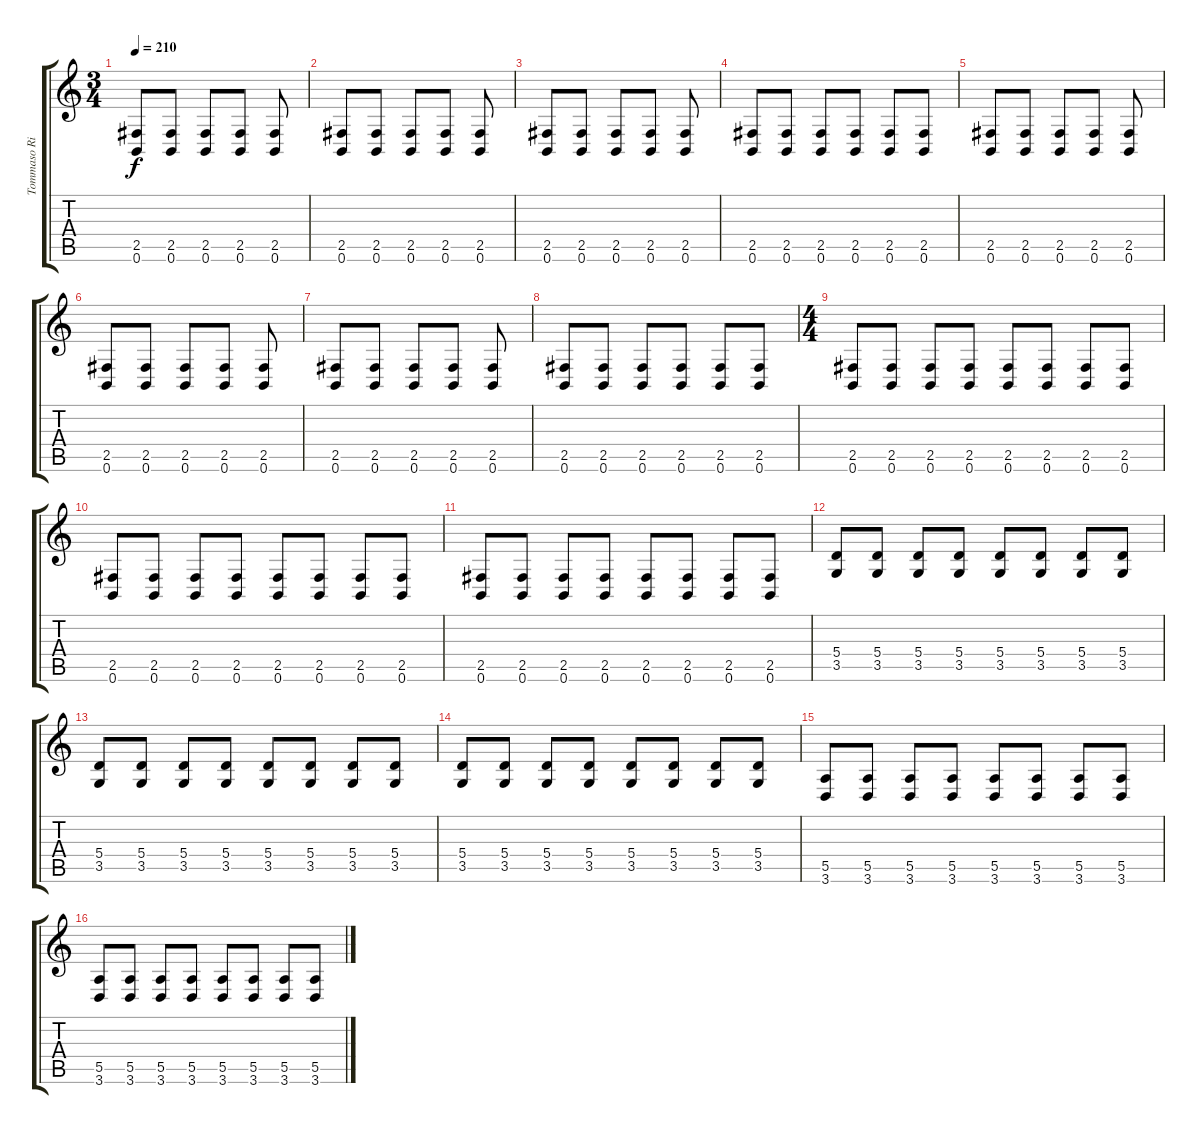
\track ("Tommaso Riccardi" "Tommaso Ri") {instrument overdrivenguitar}
\staff {score tabs}
\tuning (B3 Gb3 D3 A2 E2 B1) {hide}
\ts (3 4)
\tempo 210
\clef g2
\ks c
(2.5 0.6).8{dy f} (2.5 0.6).8 (2.5 0.6).8 (2.5 0.6).8 (2.5 0.6).8 |
(2.5 0.6).8 (2.5 0.6).8 (2.5 0.6).8 (2.5 0.6).8 (2.5 0.6).8 |
(2.5 0.6).8 (2.5 0.6).8 (2.5 0.6).8 (2.5 0.6).8 (2.5 0.6).8 |
(2.5 0.6).8 (2.5 0.6).8 (2.5 0.6).8 (2.5 0.6).8 (2.5 0.6).8 (2.5 0.6).8 |
(2.5 0.6).8 (2.5 0.6).8 (2.5 0.6).8 (2.5 0.6).8 (2.5 0.6).8 |
(2.5 0.6).8 (2.5 0.6).8 (2.5 0.6).8 (2.5 0.6).8 (2.5 0.6).8 |
(2.5 0.6).8 (2.5 0.6).8 (2.5 0.6).8 (2.5 0.6).8 (2.5 0.6).8 |
(2.5 0.6).8 (2.5 0.6).8 (2.5 0.6).8 (2.5 0.6).8 (2.5 0.6).8 (2.5 0.6).8 |
\ts (4 4)
(2.5 0.6).8{volume 11} (2.5 0.6).8 (2.5 0.6).8 (2.5 0.6).8 (2.5 0.6).8 (2.5 0.6).8 (2.5 0.6).8 (2.5 0.6).8 |
(2.5 0.6).8 (2.5 0.6).8 (2.5 0.6).8 (2.5 0.6).8 (2.5 0.6).8 (2.5 0.6).8 (2.5 0.6).8 (2.5 0.6).8 |
(2.5 0.6).8 (2.5 0.6).8 (2.5 0.6).8 (2.5 0.6).8 (2.5 0.6).8 (2.5 0.6).8 (2.5 0.6).8 (2.5 0.6).8 |
(5.4 3.5).8 (5.4 3.5).8 (5.4 3.5).8 (5.4 3.5).8 (5.4 3.5).8 (5.4 3.5).8 (5.4 3.5).8 (5.4 3.5).8 |
(5.4 3.5).8 (5.4 3.5).8 (5.4 3.5).8 (5.4 3.5).8 (5.4 3.5).8 (5.4 3.5).8 (5.4 3.5).8 (5.4 3.5).8 |
(5.4 3.5).8 (5.4 3.5).8 (5.4 3.5).8 (5.4 3.5).8 (5.4 3.5).8 (5.4 3.5).8 (5.4 3.5).8 (5.4 3.5).8 |
(5.5 3.6).8 (5.5 3.6).8 (5.5 3.6).8 (5.5 3.6).8 (5.5 3.6).8 (5.5 3.6).8 (5.5 3.6).8 (5.5 3.6).8 |
(5.5 3.6).8 (5.5 3.6).8 (5.5 3.6).8 (5.5 3.6).8 (5.5 3.6).8 (5.5 3.6).8 (5.5 3.6).8 (5.5 3.6).8
